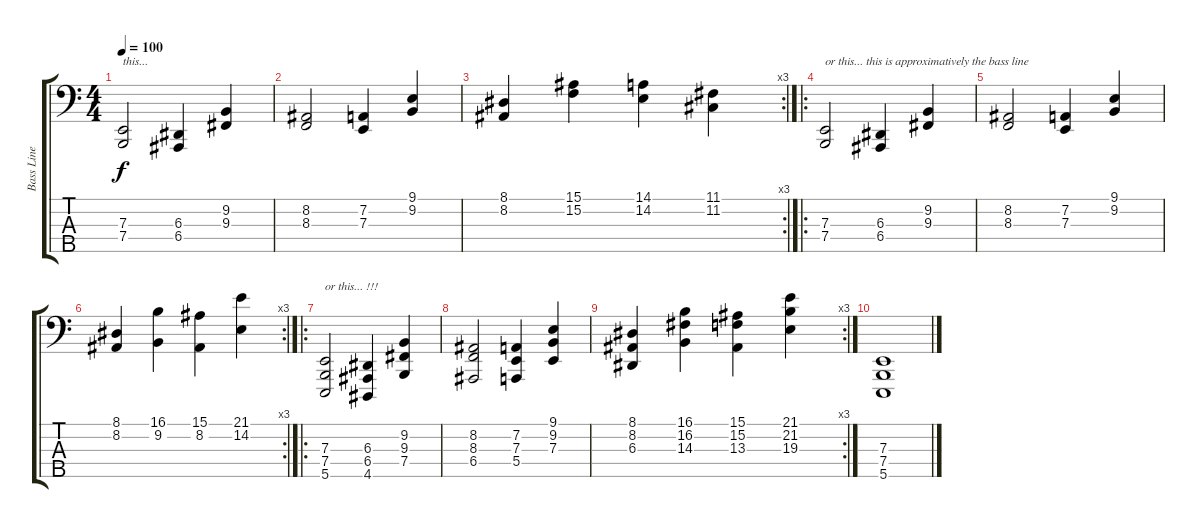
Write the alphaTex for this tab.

\track ("Bass Line (sort of)" "Bass Line ") {instrument cello}
\staff {score tabs}
\tuning (G2 D2 A1 E1 B0) {hide}
\ts (4 4)
\tempo 100
\clef f4
\ks c
(7.3 7.4).2{txt "this..." dy f instrument cello} (6.3 6.4).4 (9.2 9.3).4 |
(8.2 8.3).2 (7.2 7.3).4 (9.1 9.2).4 |
\rc 3
(8.1 8.2).4 (15.1 15.2).4 (14.1 14.2).4 (11.1 11.2).4 |
\ro
(7.3 7.4).2{txt "or this... this is approximatively the bass line"} (6.3 6.4).4 (9.2 9.3).4 |
(8.2 8.3).2 (7.2 7.3).4 (9.1 9.2).4 |
\rc 3
(8.1 8.2).4 (16.1 9.2).4 (15.1 8.2).4 (21.1 14.2).4 |
\ro
(7.3 7.4 5.5).2{txt "or this... !!!"} (6.3 6.4 4.5).4 (9.2 9.3 7.4).4 |
(8.2 8.3 6.4).2 (7.2 7.3 5.4).4 (9.1 9.2 7.3).4 |
\rc 3
(8.1 8.2 6.3).4 (16.1 16.2 14.3).4 (15.1 15.2 13.3).4 (21.1 21.2 19.3).4 |
(7.3 7.4 5.5).1
